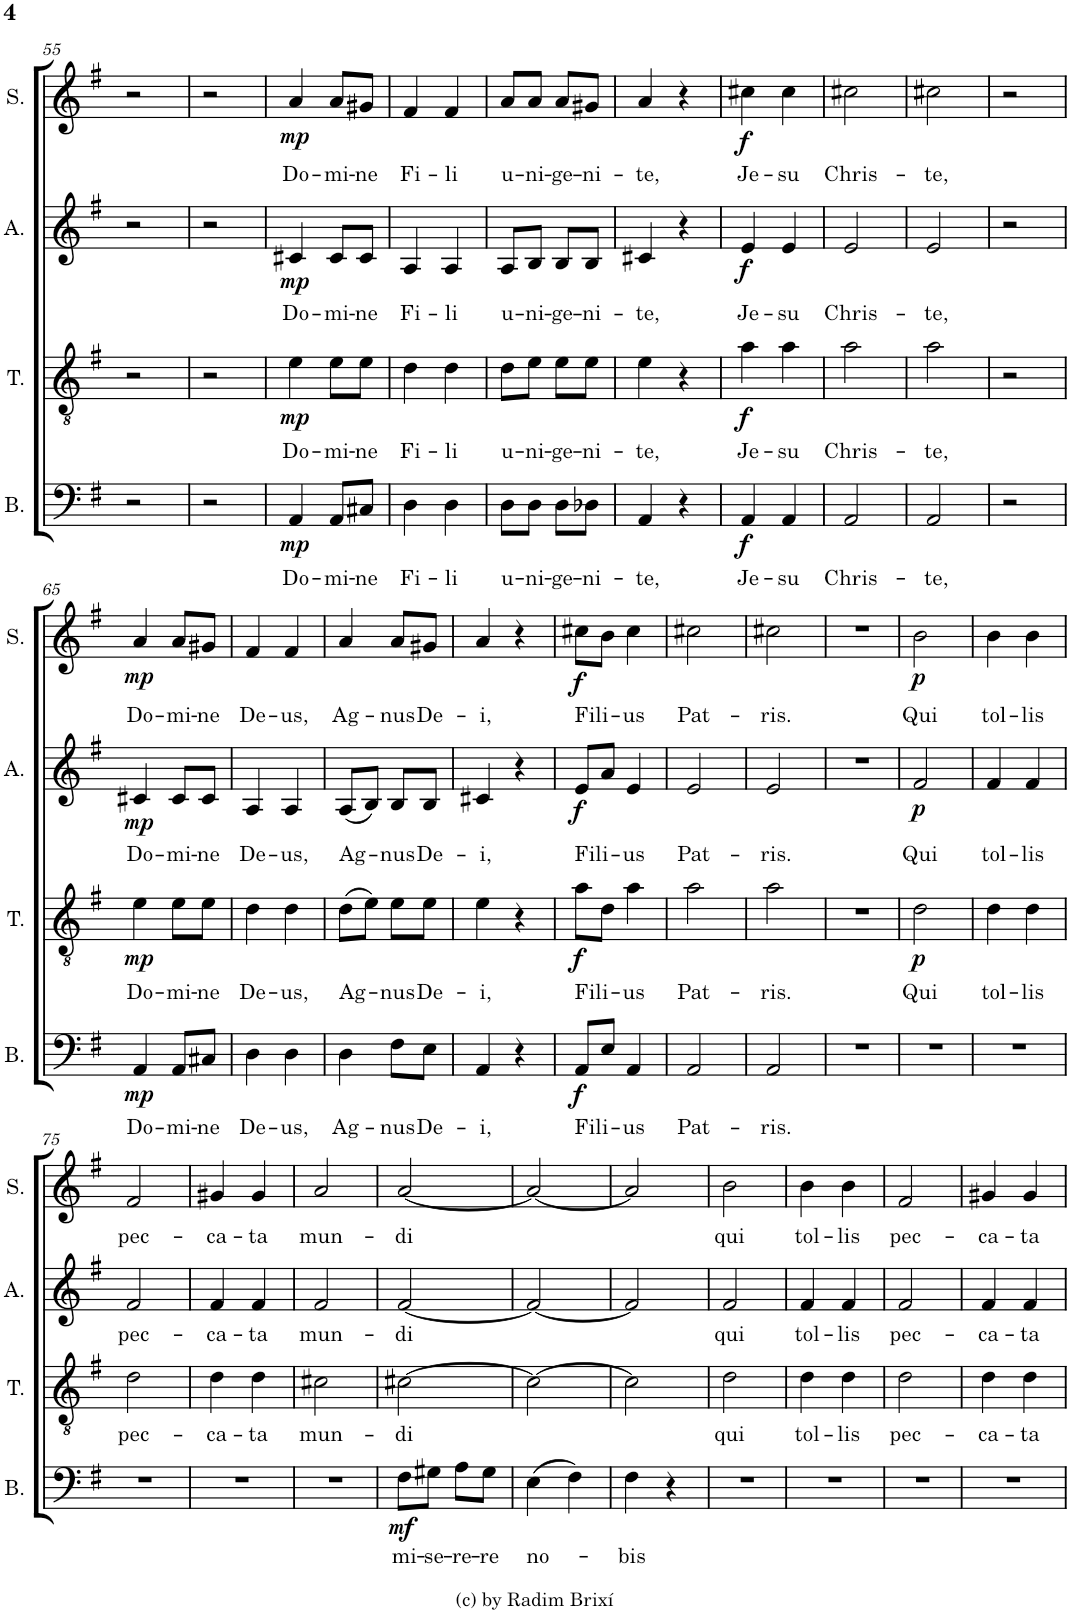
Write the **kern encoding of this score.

**kern	**text	**dynam	**kern	**text	**dynam	**kern	**text	**dynam	**kern	**text	**dynam
*part4	*part4	*part4	*part3	*part3	*part3	*part2	*part2	*part2	*part1	*part1	*part1
*staff4	*staff4	*staff4	*staff3	*staff3	*staff3	*staff2	*staff2	*staff2	*staff1	*staff1	*staff1
*I"Bass	*	*	*I"Tenor	*	*	*I"Alto	*	*	*I"Soprano	*	*
*I'B.	*	*	*I'T.	*	*	*I'A.	*	*	*I'S.	*	*
!!LO:PB:g=z
*clefF4	*	*	*clefGv2	*	*	*clefG2	*	*	*clefG2	*	*
*k[f#]	*	*	*k[f#]	*	*	*k[f#]	*	*	*k[f#]	*	*
*M2/4	*	*	*M2/4	*	*	*M2/4	*	*	*M2/4	*	*
=55	=55	=55	=55	=55	=55	=55	=55	=55	=55	=55	=55
2r	.	.	2r	.	.	2r	.	.	2r	.	.
=56	=56	=56	=56	=56	=56	=56	=56	=56	=56	=56	=56
2r	.	.	2r	.	.	2r	.	.	2r	.	.
=57	=57	=57	=57	=57	=57	=57	=57	=57	=57	=57	=57
!	!LO:LY:b	!LO:DY:b	!	!LO:LY:b	!LO:DY:b	!	!LO:LY:b	!LO:DY:b	!	!LO:LY:b	!LO:DY:b
4AA/	Do-	mp	4e\	Do-	mp	4c#X/	Do-	mp	4a/	Do-	mp
!	!LO:LY:b	!	!	!LO:LY:b	!	!	!LO:LY:b	!	!	!LO:LY:b	!
8AA/L	-mi-	.	8e\L	-mi-	.	8c#/L	-mi-	.	8a/L	-mi-	.
!	!LO:LY:b	!	!	!LO:LY:b	!	!	!LO:LY:b	!	!	!LO:LY:b	!
8C#X/J	-ne	.	8e\J	-ne	.	8c#/J	-ne	.	8g#X/J	-ne	.
=58	=58	=58	=58	=58	=58	=58	=58	=58	=58	=58	=58
!	!LO:LY:b	!	!	!LO:LY:b	!	!	!LO:LY:b	!	!	!LO:LY:b	!
4D\	Fi-	.	4d\	Fi-	.	4A/	Fi-	.	4f#/	Fi-	.
!	!LO:LY:b	!	!	!LO:LY:b	!	!	!LO:LY:b	!	!	!LO:LY:b	!
4D\	-li	.	4d\	-li	.	4A/	-li	.	4f#/	-li	.
=59	=59	=59	=59	=59	=59	=59	=59	=59	=59	=59	=59
!	!LO:LY:b	!	!	!LO:LY:b	!	!	!LO:LY:b	!	!	!LO:LY:b	!
8D\L	u-	.	8d\L	u-	.	8A/L	u-	.	8a/L	u-	.
!	!LO:LY:b	!	!	!LO:LY:b	!	!	!LO:LY:b	!	!	!LO:LY:b	!
8D\J	-ni-	.	8e\J	-ni-	.	8B/J	-ni-	.	8a/J	-ni-	.
!	!LO:LY:b	!	!	!LO:LY:b	!	!	!LO:LY:b	!	!	!LO:LY:b	!
8D\L	-ge-	.	8e\L	-ge-	.	8B/L	-ge-	.	8a/L	-ge-	.
!	!LO:LY:b	!	!	!LO:LY:b	!	!	!LO:LY:b	!	!	!LO:LY:b	!
8D-X\J	-ni-	.	8e\J	-ni-	.	8B/J	-ni-	.	8g#X/J	-ni-	.
=60	=60	=60	=60	=60	=60	=60	=60	=60	=60	=60	=60
!	!LO:LY:b	!	!	!LO:LY:b	!	!	!LO:LY:b	!	!	!LO:LY:b	!
4AA/	-te,	.	4e\	-te,	.	4c#X/	-te,	.	4a/	-te,	.
4r	.	.	4r	.	.	4r	.	.	4r	.	.
=61	=61	=61	=61	=61	=61	=61	=61	=61	=61	=61	=61
!	!LO:LY:b	!LO:DY:b	!	!LO:LY:b	!LO:DY:b	!	!LO:LY:b	!LO:DY:b	!	!LO:LY:b	!LO:DY:b
4AA/	Je-	f	4a\	Je-	f	4e/	Je-	f	4cc#X\	Je-	f
!	!LO:LY:b	!	!	!LO:LY:b	!	!	!LO:LY:b	!	!	!LO:LY:b	!
4AA/	-su	.	4a\	-su	.	4e/	-su	.	4cc#\	-su	.
=62	=62	=62	=62	=62	=62	=62	=62	=62	=62	=62	=62
!	!LO:LY:b	!	!	!LO:LY:b	!	!	!LO:LY:b	!	!	!LO:LY:b	!
2AA/	Chris-	.	2a\	Chris-	.	2e/	Chris-	.	2cc#X\	Chris-	.
=63	=63	=63	=63	=63	=63	=63	=63	=63	=63	=63	=63
!	!LO:LY:b	!	!	!LO:LY:b	!	!	!LO:LY:b	!	!	!LO:LY:b	!
2AA/	-te,	.	2a\	-te,	.	2e/	-te,	.	2cc#X\	-te,	.
=64	=64	=64	=64	=64	=64	=64	=64	=64	=64	=64	=64
2r	.	.	2r	.	.	2r	.	.	2r	.	.
!!LO:LB:g=z
=65	=65	=65	=65	=65	=65	=65	=65	=65	=65	=65	=65
!	!LO:LY:b	!LO:DY:b	!	!LO:LY:b	!LO:DY:b	!	!LO:LY:b	!LO:DY:b	!	!LO:LY:b	!LO:DY:b
4AA/	Do-	mp	4e\	Do-	mp	4c#X/	Do-	mp	4a/	Do-	mp
!	!LO:LY:b	!	!	!LO:LY:b	!	!	!LO:LY:b	!	!	!LO:LY:b	!
8AA/L	-mi-	.	8e\L	-mi-	.	8c#/L	-mi-	.	8a/L	-mi-	.
!	!LO:LY:b	!	!	!LO:LY:b	!	!	!LO:LY:b	!	!	!LO:LY:b	!
8C#X/J	-ne	.	8e\J	-ne	.	8c#/J	-ne	.	8g#X/J	-ne	.
=66	=66	=66	=66	=66	=66	=66	=66	=66	=66	=66	=66
!	!LO:LY:b	!	!	!LO:LY:b	!	!	!LO:LY:b	!	!	!LO:LY:b	!
4D\	De-	.	4d\	De-	.	4A/	De-	.	4f#/	De-	.
!	!LO:LY:b	!	!	!LO:LY:b	!	!	!LO:LY:b	!	!	!LO:LY:b	!
4D\	-us,	.	4d\	-us,	.	4A/	-us,	.	4f#/	-us,	.
=67	=67	=67	=67	=67	=67	=67	=67	=67	=67	=67	=67
!	!LO:LY:b	!	!	!LO:LY:b	!	!	!LO:LY:b	!	!	!LO:LY:b	!
4D\	Ag-	.	(8d\L	Ag-	.	(8A/L	Ag-	.	4a/	Ag-	.
.	.	.	8e\J)	.	.	8B/J)	.	.	.	.	.
!	!LO:LY:b	!	!	!LO:LY:b	!	!	!LO:LY:b	!	!	!LO:LY:b	!
8F#\L	-nus	.	8e\L	-nus	.	8B/L	-nus	.	8a/L	-nus	.
!	!LO:LY:b	!	!	!LO:LY:b	!	!	!LO:LY:b	!	!	!LO:LY:b	!
8E\J	De-	.	8e\J	De-	.	8B/J	De-	.	8g#X/J	De-	.
=68	=68	=68	=68	=68	=68	=68	=68	=68	=68	=68	=68
!	!LO:LY:b	!	!	!LO:LY:b	!	!	!LO:LY:b	!	!	!LO:LY:b	!
4AA/	-i,	.	4e\	-i,	.	4c#X/	-i,	.	4a/	-i,	.
4r	.	.	4r	.	.	4r	.	.	4r	.	.
=69	=69	=69	=69	=69	=69	=69	=69	=69	=69	=69	=69
!	!LO:LY:b	!LO:DY:b	!	!LO:LY:b	!LO:DY:b	!	!LO:LY:b	!LO:DY:b	!	!LO:LY:b	!LO:DY:b
8AA/L	Fili-	f	8a\L	Fili-	f	8e/L	Fili-	f	8cc#X\L	Fili-	f
8E/J	.	.	8d\J	.	.	8a/J	.	.	8b\J	.	.
!	!LO:LY:b	!	!	!LO:LY:b	!	!	!LO:LY:b	!	!	!LO:LY:b	!
4AA/	-us	.	4a\	-us	.	4e/	-us	.	4cc#\	-us	.
=70	=70	=70	=70	=70	=70	=70	=70	=70	=70	=70	=70
!	!LO:LY:b	!	!	!LO:LY:b	!	!	!LO:LY:b	!	!	!LO:LY:b	!
2AA/	Pat-	.	2a\	Pat-	.	2e/	Pat-	.	2cc#X\	Pat-	.
=71	=71	=71	=71	=71	=71	=71	=71	=71	=71	=71	=71
!	!LO:LY:b	!	!	!LO:LY:b	!	!	!LO:LY:b	!	!	!LO:LY:b	!
2AA/	-ris.	.	2a\	-ris.	.	2e/	-ris.	.	2cc#X\	-ris.	.
=72	=72	=72	=72	=72	=72	=72	=72	=72	=72	=72	=72
2r	.	.	2r	.	.	2r	.	.	2r	.	.
=73	=73	=73	=73	=73	=73	=73	=73	=73	=73	=73	=73
!	!	!	!	!LO:LY:b	!LO:DY:b	!	!LO:LY:b	!LO:DY:b	!	!LO:LY:b	!LO:DY:b
2r	.	.	2d\	Qui	p	2f#/	Qui	p	2b\	Qui	p
=74	=74	=74	=74	=74	=74	=74	=74	=74	=74	=74	=74
!	!	!	!	!LO:LY:b	!	!	!LO:LY:b	!	!	!LO:LY:b	!
2r	.	.	4d\	tol-	.	4f#/	tol-	.	4b\	tol-	.
!	!	!	!	!LO:LY:b	!	!	!LO:LY:b	!	!	!LO:LY:b	!
.	.	.	4d\	-lis	.	4f#/	-lis	.	4b\	-lis	.
!!LO:LB:g=z
=75	=75	=75	=75	=75	=75	=75	=75	=75	=75	=75	=75
!	!	!	!	!LO:LY:b	!	!	!LO:LY:b	!	!	!LO:LY:b	!
2r	.	.	2d\	pec-	.	2f#/	pec-	.	2f#/	pec-	.
=76	=76	=76	=76	=76	=76	=76	=76	=76	=76	=76	=76
!	!	!	!	!LO:LY:b	!	!	!LO:LY:b	!	!	!LO:LY:b	!
2r	.	.	4d\	-ca-	.	4f#/	-ca-	.	4g#X/	-ca-	.
!	!	!	!	!LO:LY:b	!	!	!LO:LY:b	!	!	!LO:LY:b	!
.	.	.	4d\	-ta	.	4f#/	-ta	.	4g#/	-ta	.
=77	=77	=77	=77	=77	=77	=77	=77	=77	=77	=77	=77
!	!	!	!	!LO:LY:b	!	!	!LO:LY:b	!	!	!LO:LY:b	!
2r	.	.	2c#X\	mun-	.	2f#/	mun-	.	2a/	mun-	.
=78	=78	=78	=78	=78	=78	=78	=78	=78	=78	=78	=78
!	!LO:LY:b	!LO:DY:b	!	!LO:LY:b	!	!	!LO:LY:b	!	!	!LO:LY:b	!
8F#\L	mi-	mf	[2c#X\	-di	.	[2f#/	-di	.	[2a/	-di	.
!	!LO:LY:b	!	!	!	!	!	!	!	!	!	!
8G#X\J	-se-	.	.	.	.	.	.	.	.	.	.
!	!LO:LY:b	!	!	!	!	!	!	!	!	!	!
8A\L	-re-	.	.	.	.	.	.	.	.	.	.
!	!LO:LY:b	!	!	!	!	!	!	!	!	!	!
8G#\J	-re	.	.	.	.	.	.	.	.	.	.
=79	=79	=79	=79	=79	=79	=79	=79	=79	=79	=79	=79
!	!LO:LY:b	!	!	!	!	!	!	!	!	!	!
(4E\	no-	.	2c#\_	.	.	2f#/_	.	.	2a/_	.	.
4F#\)	.	.	.	.	.	.	.	.	.	.	.
=80	=80	=80	=80	=80	=80	=80	=80	=80	=80	=80	=80
!	!LO:LY:b	!	!	!	!	!	!	!	!	!	!
4F#\	-bis	.	2c#\]	.	.	2f#/]	.	.	2a/]	.	.
4r	.	.	.	.	.	.	.	.	.	.	.
=81	=81	=81	=81	=81	=81	=81	=81	=81	=81	=81	=81
!	!	!	!	!LO:LY:b	!	!	!LO:LY:b	!	!	!LO:LY:b	!
2r	.	.	2d\	qui	.	2f#/	qui	.	2b\	qui	.
=82	=82	=82	=82	=82	=82	=82	=82	=82	=82	=82	=82
!	!	!	!	!LO:LY:b	!	!	!LO:LY:b	!	!	!LO:LY:b	!
2r	.	.	4d\	tol-	.	4f#/	tol-	.	4b\	tol-	.
!	!	!	!	!LO:LY:b	!	!	!LO:LY:b	!	!	!LO:LY:b	!
.	.	.	4d\	-lis	.	4f#/	-lis	.	4b\	-lis	.
=83	=83	=83	=83	=83	=83	=83	=83	=83	=83	=83	=83
!	!	!	!	!LO:LY:b	!	!	!LO:LY:b	!	!	!LO:LY:b	!
2r	.	.	2d\	pec-	.	2f#/	pec-	.	2f#/	pec-	.
=84	=84	=84	=84	=84	=84	=84	=84	=84	=84	=84	=84
!	!	!	!	!LO:LY:b	!	!	!LO:LY:b	!	!	!LO:LY:b	!
2r	.	.	4d\	-ca-	.	4f#/	-ca-	.	4g#X/	-ca-	.
!	!	!	!	!LO:LY:b	!	!	!LO:LY:b	!	!	!LO:LY:b	!
.	.	.	4d\	-ta	.	4f#/	-ta	.	4g#/	-ta	.
=	=	=	=	=	=	=	=	=	=	=	=
*-	*-	*-	*-	*-	*-	*-	*-	*-	*-	*-	*-
